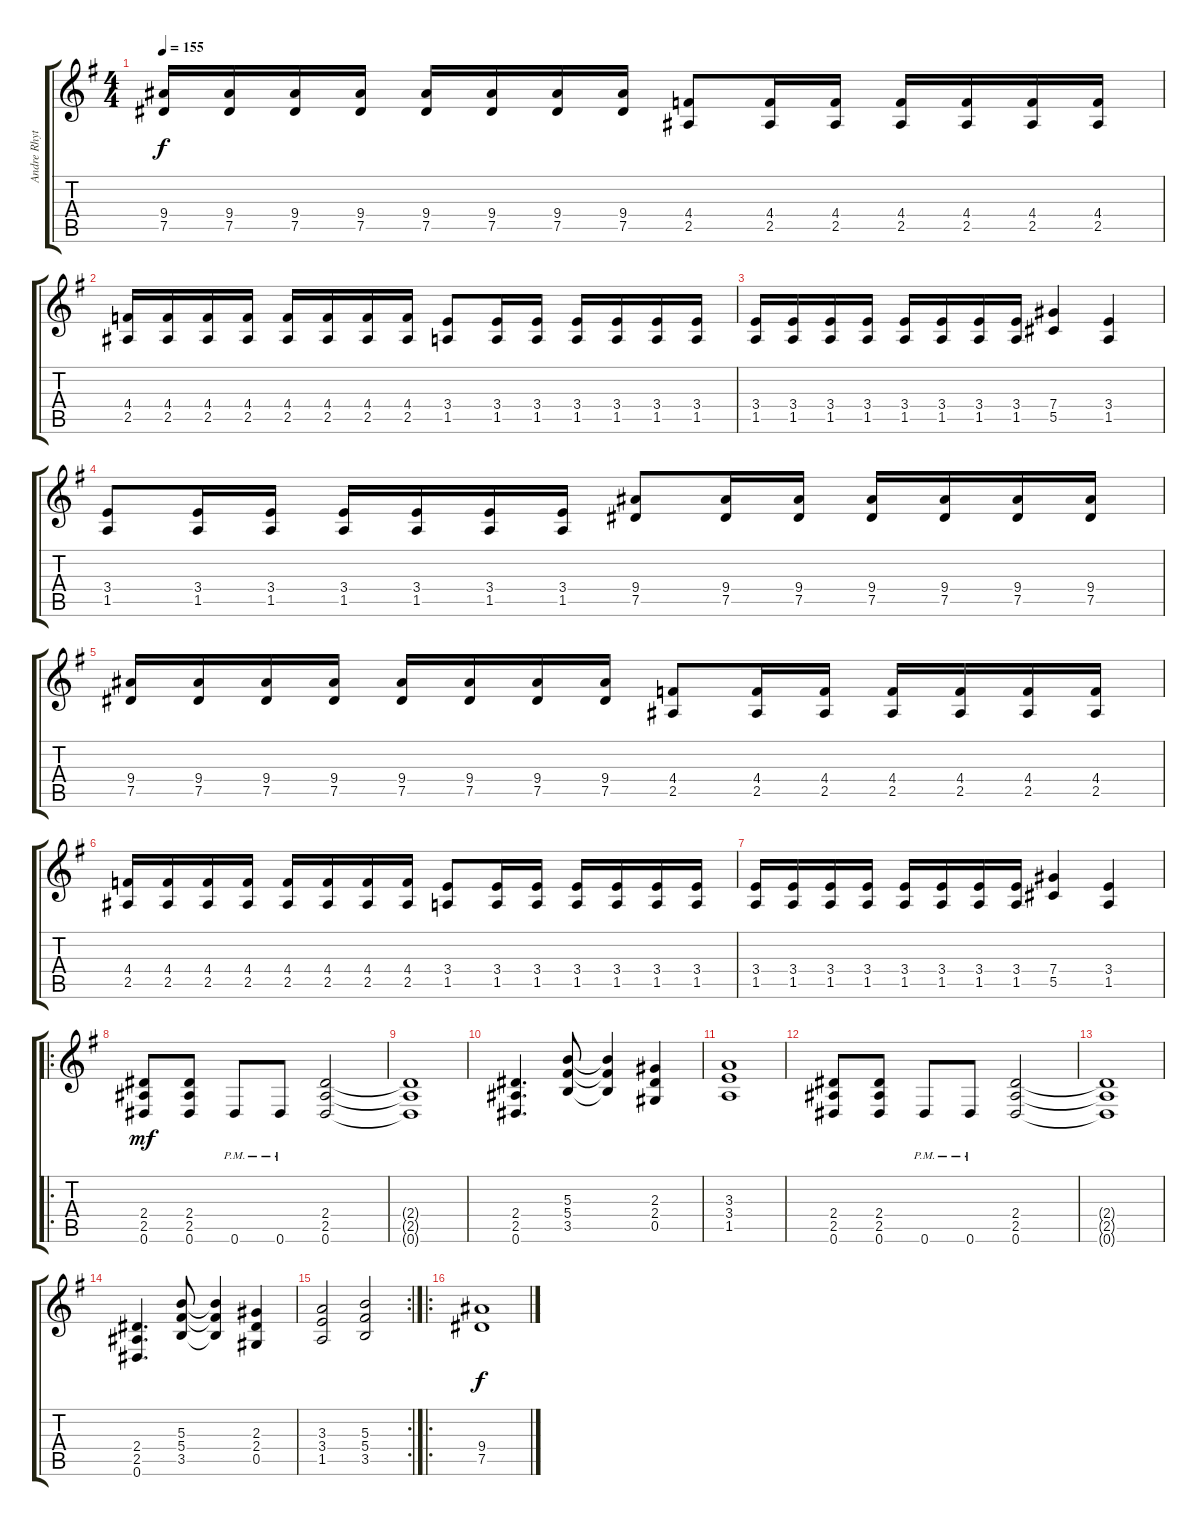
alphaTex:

\track ("Andre Rhythm" "Andre Rhyt") {instrument distortionguitar}
\staff {score tabs}
\tuning (Eb4 Bb3 Gb3 Db3 Ab2 Eb2) {hide}
\ts (4 4)
\tempo 155
\clef g2
\ks g
(9.4 7.5).16{dy f} (9.4 7.5).16 (9.4 7.5).16 (9.4 7.5).16 (9.4 7.5).16 (9.4 7.5).16 (9.4 7.5).16 (9.4 7.5).16 (4.4 2.5).8 (4.4 2.5).16 (4.4 2.5).16 (4.4 2.5).16 (4.4 2.5).16 (4.4 2.5).16 (4.4 2.5).16 |
(4.4 2.5).16 (4.4 2.5).16 (4.4 2.5).16 (4.4 2.5).16 (4.4 2.5).16 (4.4 2.5).16 (4.4 2.5).16 (4.4 2.5).16 (3.4 1.5).8 (3.4 1.5).16 (3.4 1.5).16 (3.4 1.5).16 (3.4 1.5).16 (3.4 1.5).16 (3.4 1.5).16 |
(3.4 1.5).16 (3.4 1.5).16 (3.4 1.5).16 (3.4 1.5).16 (3.4 1.5).16 (3.4 1.5).16 (3.4 1.5).16 (3.4 1.5).16 (7.4 5.5).4 (3.4 1.5).4 |
(3.4 1.5).8 (3.4 1.5).16 (3.4 1.5).16 (3.4 1.5).16 (3.4 1.5).16 (3.4 1.5).16 (3.4 1.5).16 (9.4 7.5).8 (9.4 7.5).16 (9.4 7.5).16 (9.4 7.5).16 (9.4 7.5).16 (9.4 7.5).16 (9.4 7.5).16 |
(9.4 7.5).16 (9.4 7.5).16 (9.4 7.5).16 (9.4 7.5).16 (9.4 7.5).16 (9.4 7.5).16 (9.4 7.5).16 (9.4 7.5).16 (4.4 2.5).8 (4.4 2.5).16 (4.4 2.5).16 (4.4 2.5).16 (4.4 2.5).16 (4.4 2.5).16 (4.4 2.5).16 |
(4.4 2.5).16 (4.4 2.5).16 (4.4 2.5).16 (4.4 2.5).16 (4.4 2.5).16 (4.4 2.5).16 (4.4 2.5).16 (4.4 2.5).16 (3.4 1.5).8 (3.4 1.5).16 (3.4 1.5).16 (3.4 1.5).16 (3.4 1.5).16 (3.4 1.5).16 (3.4 1.5).16 |
(3.4 1.5).16 (3.4 1.5).16 (3.4 1.5).16 (3.4 1.5).16 (3.4 1.5).16 (3.4 1.5).16 (3.4 1.5).16 (3.4 1.5).16 (7.4 5.5).4 (3.4 1.5).4 |
\ro
(2.4 2.5 0.6).8{dy mf} (2.4 2.5 0.6).8 0.6{pm}.8 0.6{pm}.8 (2.4 2.5 0.6).2 |
(2.4{t} 2.5{t} 0.6{t}).1 |
(2.4 2.5 0.6).4{d} (5.3 5.4 3.5).8 (5.3{t} 5.4{t} 3.5{t}).4 (2.3 2.4 0.5).4 |
(3.3 3.4 1.5).1 |
(2.4 2.5 0.6).8 (2.4 2.5 0.6).8 0.6{pm}.8 0.6{pm}.8 (2.4 2.5 0.6).2 |
(2.4{t} 2.5{t} 0.6{t}).1 |
(2.4 2.5 0.6).4{d} (5.3 5.4 3.5).8 (5.3{t} 5.4{t} 3.5{t}).4 (2.3 2.4 0.5).4 |
\rc 2
(3.3 3.4 1.5).2 (5.3 5.4 3.5).2 |
\ro
(9.4 7.5).1{dy f}
